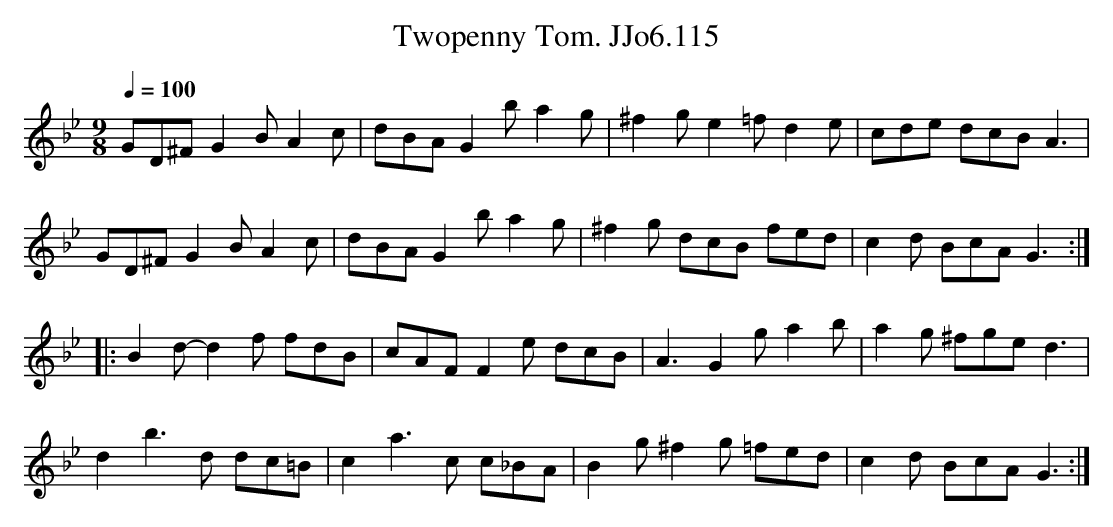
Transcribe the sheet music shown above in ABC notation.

X:1
T:Twopenny Tom. JJo6.115
M:9/8
L:1/8
Q:1/4=100
K:Gm
GD^F G2BA2c|dBAG2ba2g|^f2ge2=fd2e|cde dcBA3|
GD^FG2BA2c|dBAG2ba2g|^f2g dcB fed|c2d BcAG3:|
|:B2d-d2f fdB|cAFF2e dcB|A3G2ga2b|a2g ^fged3|
d2b3d dc=B|c2a3c c_BA|B2g^f2g =fed|c2d BcAG3:|
